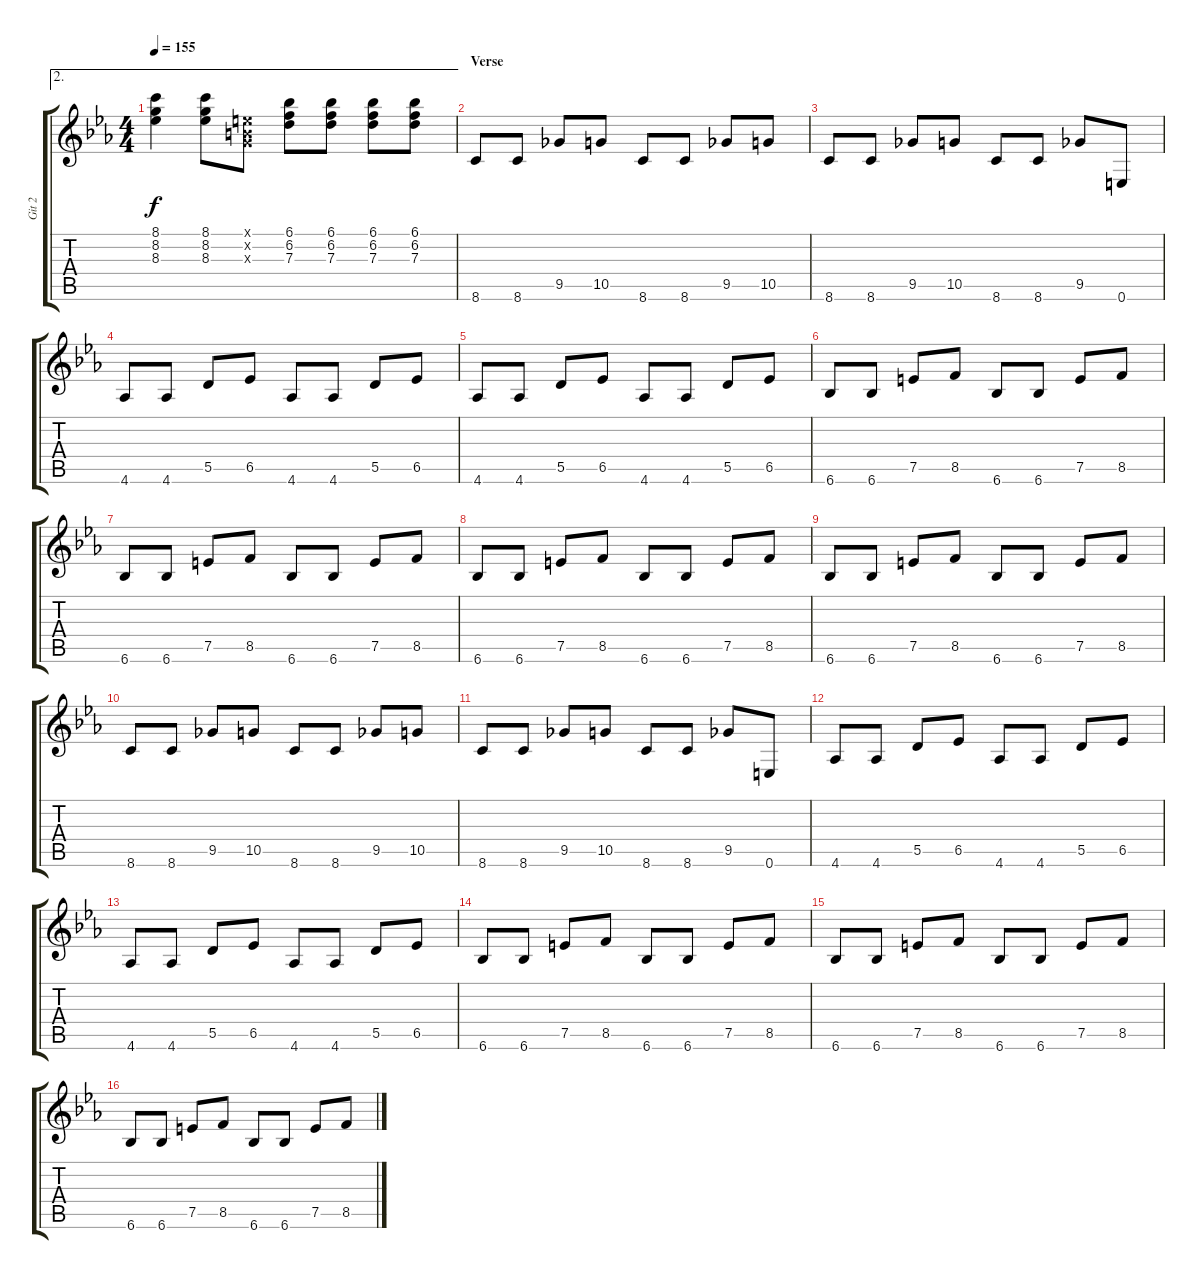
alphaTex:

\track ("Git 2" "Git 2") {instrument distortionguitar}
\staff {score tabs}
\tuning (E4 B3 G3 D3 A2 E2) {hide}
\ae 2
\ts (4 4)
\tempo 155
\clef g2
\ks cminor
(8.1 8.2 8.3).4{dy f} (8.1 8.2 8.3).8 (0.1{x} 0.2{x} 0.3{x}).8 (6.1 6.2 7.3).8 (6.1 6.2 7.3).8 (6.1 6.2 7.3).8 (6.1 6.2 7.3).8 |
\section ("" "Verse")
8.6.8 8.6.8 9.5.8 10.5.8 8.6.8 8.6.8 9.5.8 10.5.8 |
8.6.8 8.6.8 9.5.8 10.5.8 8.6.8 8.6.8 9.5.8 0.6.8 |
4.6.8 4.6.8 5.5.8 6.5.8 4.6.8 4.6.8 5.5.8 6.5.8 |
4.6.8 4.6.8 5.5.8 6.5.8 4.6.8 4.6.8 5.5.8 6.5.8 |
6.6.8 6.6.8 7.5.8 8.5.8 6.6.8 6.6.8 7.5.8 8.5.8 |
6.6.8 6.6.8 7.5.8 8.5.8 6.6.8 6.6.8 7.5.8 8.5.8 |
6.6.8 6.6.8 7.5.8 8.5.8 6.6.8 6.6.8 7.5.8 8.5.8 |
6.6.8 6.6.8 7.5.8 8.5.8 6.6.8 6.6.8 7.5.8 8.5.8 |
8.6.8 8.6.8 9.5.8 10.5.8 8.6.8 8.6.8 9.5.8 10.5.8 |
8.6.8 8.6.8 9.5.8 10.5.8 8.6.8 8.6.8 9.5.8 0.6.8 |
4.6.8 4.6.8 5.5.8 6.5.8 4.6.8 4.6.8 5.5.8 6.5.8 |
4.6.8 4.6.8 5.5.8 6.5.8 4.6.8 4.6.8 5.5.8 6.5.8 |
6.6.8 6.6.8 7.5.8 8.5.8 6.6.8 6.6.8 7.5.8 8.5.8 |
6.6.8 6.6.8 7.5.8 8.5.8 6.6.8 6.6.8 7.5.8 8.5.8 |
6.6.8 6.6.8 7.5.8 8.5.8 6.6.8 6.6.8 7.5.8 8.5.8
